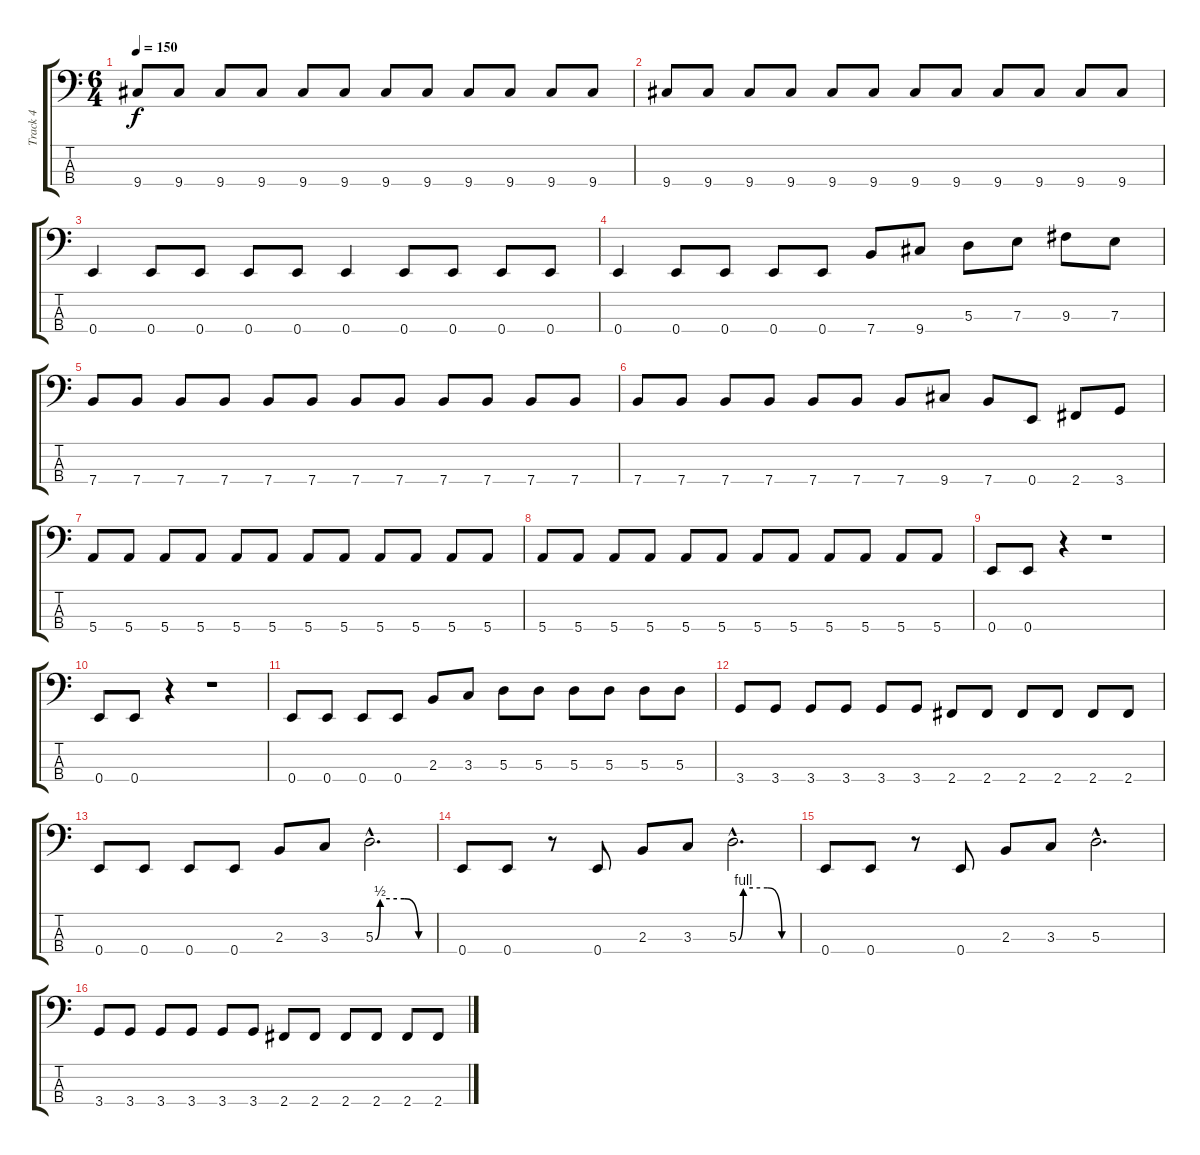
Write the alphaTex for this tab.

\track ("Track 4" "Track 4") {instrument electricbassfinger}
\staff {score tabs}
\tuning (G2 D2 A1 E1) {hide}
\ts (6 4)
\tempo 150
\clef f4
\ks c
9.4.8{dy f} 9.4.8 9.4.8 9.4.8 9.4.8 9.4.8 9.4.8 9.4.8 9.4.8 9.4.8 9.4.8 9.4.8 |
9.4.8 9.4.8 9.4.8 9.4.8 9.4.8 9.4.8 9.4.8 9.4.8 9.4.8 9.4.8 9.4.8 9.4.8 |
0.4.4 0.4.8 0.4.8 0.4.8 0.4.8 0.4.4 0.4.8 0.4.8 0.4.8 0.4.8 |
0.4.4 0.4.8 0.4.8 0.4.8 0.4.8 7.4.8 9.4.8 5.3.8 7.3.8 9.3.8 7.3.8 |
7.4.8 7.4.8 7.4.8 7.4.8 7.4.8 7.4.8 7.4.8 7.4.8 7.4.8 7.4.8 7.4.8 7.4.8 |
7.4.8 7.4.8 7.4.8 7.4.8 7.4.8 7.4.8 7.4.8 9.4.8 7.4.8 0.4.8 2.4.8 3.4.8 |
5.4.8 5.4.8 5.4.8 5.4.8 5.4.8 5.4.8 5.4.8 5.4.8 5.4.8 5.4.8 5.4.8 5.4.8 |
5.4.8 5.4.8 5.4.8 5.4.8 5.4.8 5.4.8 5.4.8 5.4.8 5.4.8 5.4.8 5.4.8 5.4.8 |
0.4.8 0.4.8 r.4 r.1 |
0.4.8 0.4.8 r.4 r.1 |
0.4.8 0.4.8 0.4.8 0.4.8 2.3.8 3.3.8 5.3.8 5.3.8 5.3.8 5.3.8 5.3.8 5.3.8 |
3.4.8 3.4.8 3.4.8 3.4.8 3.4.8 3.4.8 2.4.8 2.4.8 2.4.8 2.4.8 2.4.8 2.4.8 |
0.4.8 0.4.8 0.4.8 0.4.8 2.3.8 3.3.8 5.3{be (custom 0 0 5 2 15 2 30 2 45 0 60 0) hac}.2{d} |
0.4.8 0.4.8 r.8 0.4.8 2.3.8 3.3.8 5.3{be (custom 0 0 5 4 15 4 30 4 45 0 60 0) hac}.2{d} |
0.4.8 0.4.8 r.8 0.4.8 2.3.8 3.3.8 5.3{hac}.2{d} |
3.4.8 3.4.8 3.4.8 3.4.8 3.4.8 3.4.8 2.4.8 2.4.8 2.4.8 2.4.8 2.4.8 2.4.8
